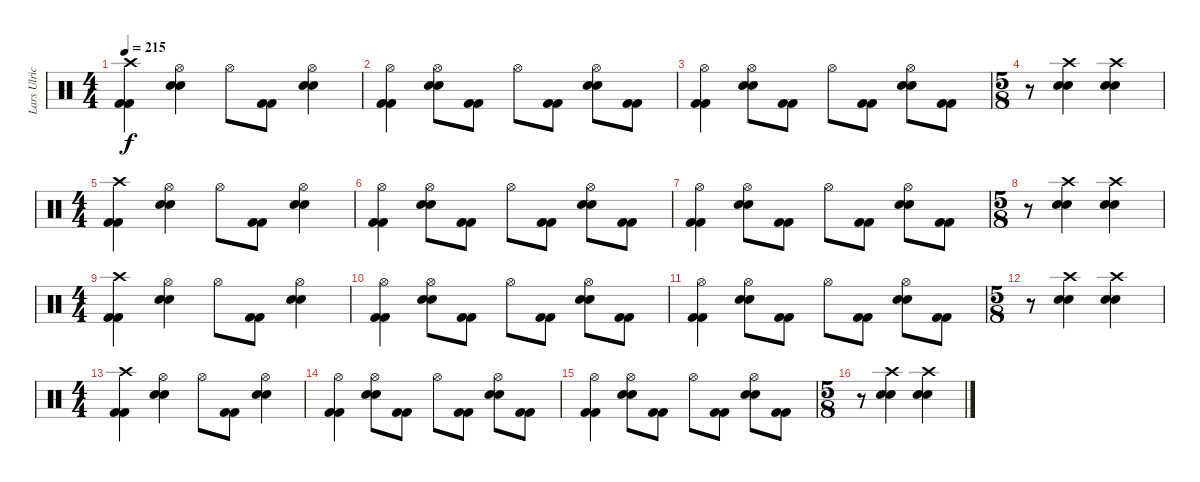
\track ("Lars Ulrich" "Lars Ulric") {instrument percussion}
\staff {score}
\articulation defaults
\ts (4 4)
\tempo 215
\clef neutral
\ks c
("Crash high (hit)" "Kick (hit) 2" "Kick (hit) 2").4{dy f} ("Hi-Hat (open)" "Electric Snare (hit)" "Electric Snare (hit)").4 "Hi-Hat (open)".8 ("Kick (hit) 2" "Kick (hit) 2").8 ("Hi-Hat (open)" "Electric Snare (hit)" "Electric Snare (hit)").4 |
("Hi-Hat (open)" "Kick (hit) 2" "Kick (hit) 2").4 ("Hi-Hat (open)" "Electric Snare (hit)" "Electric Snare (hit)").8 ("Kick (hit) 2" "Kick (hit) 2").8 "Hi-Hat (open)".8 ("Kick (hit) 2" "Kick (hit) 2").8 ("Hi-Hat (open)" "Electric Snare (hit)" "Electric Snare (hit)").8 ("Kick (hit) 2" "Kick (hit) 2").8 |
("Hi-Hat (open)" "Kick (hit) 2" "Kick (hit) 2").4 ("Hi-Hat (open)" "Electric Snare (hit)" "Electric Snare (hit)").8 ("Kick (hit) 2" "Kick (hit) 2").8 "Hi-Hat (open)".8 ("Kick (hit) 2" "Kick (hit) 2").8 ("Hi-Hat (open)" "Electric Snare (hit)" "Electric Snare (hit)").8 ("Kick (hit) 2" "Kick (hit) 2").8 |
\ts (5 8)
r.8 ("Crash high (hit)" "Electric Snare (hit)" "Electric Snare (hit)").4 ("Crash high (hit)" "Electric Snare (hit)" "Electric Snare (hit)").4 |
\ts (4 4)
("Crash high (hit)" "Kick (hit) 2" "Kick (hit) 2").4 ("Hi-Hat (open)" "Electric Snare (hit)" "Electric Snare (hit)").4 "Hi-Hat (open)".8 ("Kick (hit) 2" "Kick (hit) 2").8 ("Hi-Hat (open)" "Electric Snare (hit)" "Electric Snare (hit)").4 |
("Hi-Hat (open)" "Kick (hit) 2" "Kick (hit) 2").4 ("Hi-Hat (open)" "Electric Snare (hit)" "Electric Snare (hit)").8 ("Kick (hit) 2" "Kick (hit) 2").8 "Hi-Hat (open)".8 ("Kick (hit) 2" "Kick (hit) 2").8 ("Hi-Hat (open)" "Electric Snare (hit)" "Electric Snare (hit)").8 ("Kick (hit) 2" "Kick (hit) 2").8 |
("Hi-Hat (open)" "Kick (hit) 2" "Kick (hit) 2").4 ("Hi-Hat (open)" "Electric Snare (hit)" "Electric Snare (hit)").8 ("Kick (hit) 2" "Kick (hit) 2").8 "Hi-Hat (open)".8 ("Kick (hit) 2" "Kick (hit) 2").8 ("Hi-Hat (open)" "Electric Snare (hit)" "Electric Snare (hit)").8 ("Kick (hit) 2" "Kick (hit) 2").8 |
\ts (5 8)
r.8 ("Crash high (hit)" "Electric Snare (hit)" "Electric Snare (hit)").4 ("Crash high (hit)" "Electric Snare (hit)" "Electric Snare (hit)").4 |
\ts (4 4)
("Crash high (hit)" "Kick (hit) 2" "Kick (hit) 2").4 ("Hi-Hat (open)" "Electric Snare (hit)" "Electric Snare (hit)").4 "Hi-Hat (open)".8 ("Kick (hit) 2" "Kick (hit) 2").8 ("Hi-Hat (open)" "Electric Snare (hit)" "Electric Snare (hit)").4 |
("Hi-Hat (open)" "Kick (hit) 2" "Kick (hit) 2").4 ("Hi-Hat (open)" "Electric Snare (hit)" "Electric Snare (hit)").8 ("Kick (hit) 2" "Kick (hit) 2").8 "Hi-Hat (open)".8 ("Kick (hit) 2" "Kick (hit) 2").8 ("Hi-Hat (open)" "Electric Snare (hit)" "Electric Snare (hit)").8 ("Kick (hit) 2" "Kick (hit) 2").8 |
("Hi-Hat (open)" "Kick (hit) 2" "Kick (hit) 2").4 ("Hi-Hat (open)" "Electric Snare (hit)" "Electric Snare (hit)").8 ("Kick (hit) 2" "Kick (hit) 2").8 "Hi-Hat (open)".8 ("Kick (hit) 2" "Kick (hit) 2").8 ("Hi-Hat (open)" "Electric Snare (hit)" "Electric Snare (hit)").8 ("Kick (hit) 2" "Kick (hit) 2").8 |
\ts (5 8)
r.8 ("Crash high (hit)" "Electric Snare (hit)" "Electric Snare (hit)").4 ("Crash high (hit)" "Electric Snare (hit)" "Electric Snare (hit)").4 |
\ts (4 4)
("Crash high (hit)" "Kick (hit) 2" "Kick (hit) 2").4 ("Hi-Hat (open)" "Electric Snare (hit)" "Electric Snare (hit)").4 "Hi-Hat (open)".8 ("Kick (hit) 2" "Kick (hit) 2").8 ("Hi-Hat (open)" "Electric Snare (hit)" "Electric Snare (hit)").4 |
("Hi-Hat (open)" "Kick (hit) 2" "Kick (hit) 2").4 ("Hi-Hat (open)" "Electric Snare (hit)" "Electric Snare (hit)").8 ("Kick (hit) 2" "Kick (hit) 2").8 "Hi-Hat (open)".8 ("Kick (hit) 2" "Kick (hit) 2").8 ("Hi-Hat (open)" "Electric Snare (hit)" "Electric Snare (hit)").8 ("Kick (hit) 2" "Kick (hit) 2").8 |
("Hi-Hat (open)" "Kick (hit) 2" "Kick (hit) 2").4 ("Hi-Hat (open)" "Electric Snare (hit)" "Electric Snare (hit)").8 ("Kick (hit) 2" "Kick (hit) 2").8 "Hi-Hat (open)".8 ("Kick (hit) 2" "Kick (hit) 2").8 ("Hi-Hat (open)" "Electric Snare (hit)" "Electric Snare (hit)").8 ("Kick (hit) 2" "Kick (hit) 2").8 |
\ts (5 8)
r.8 ("Crash high (hit)" "Electric Snare (hit)" "Electric Snare (hit)").4 ("Crash high (hit)" "Electric Snare (hit)" "Electric Snare (hit)").4
